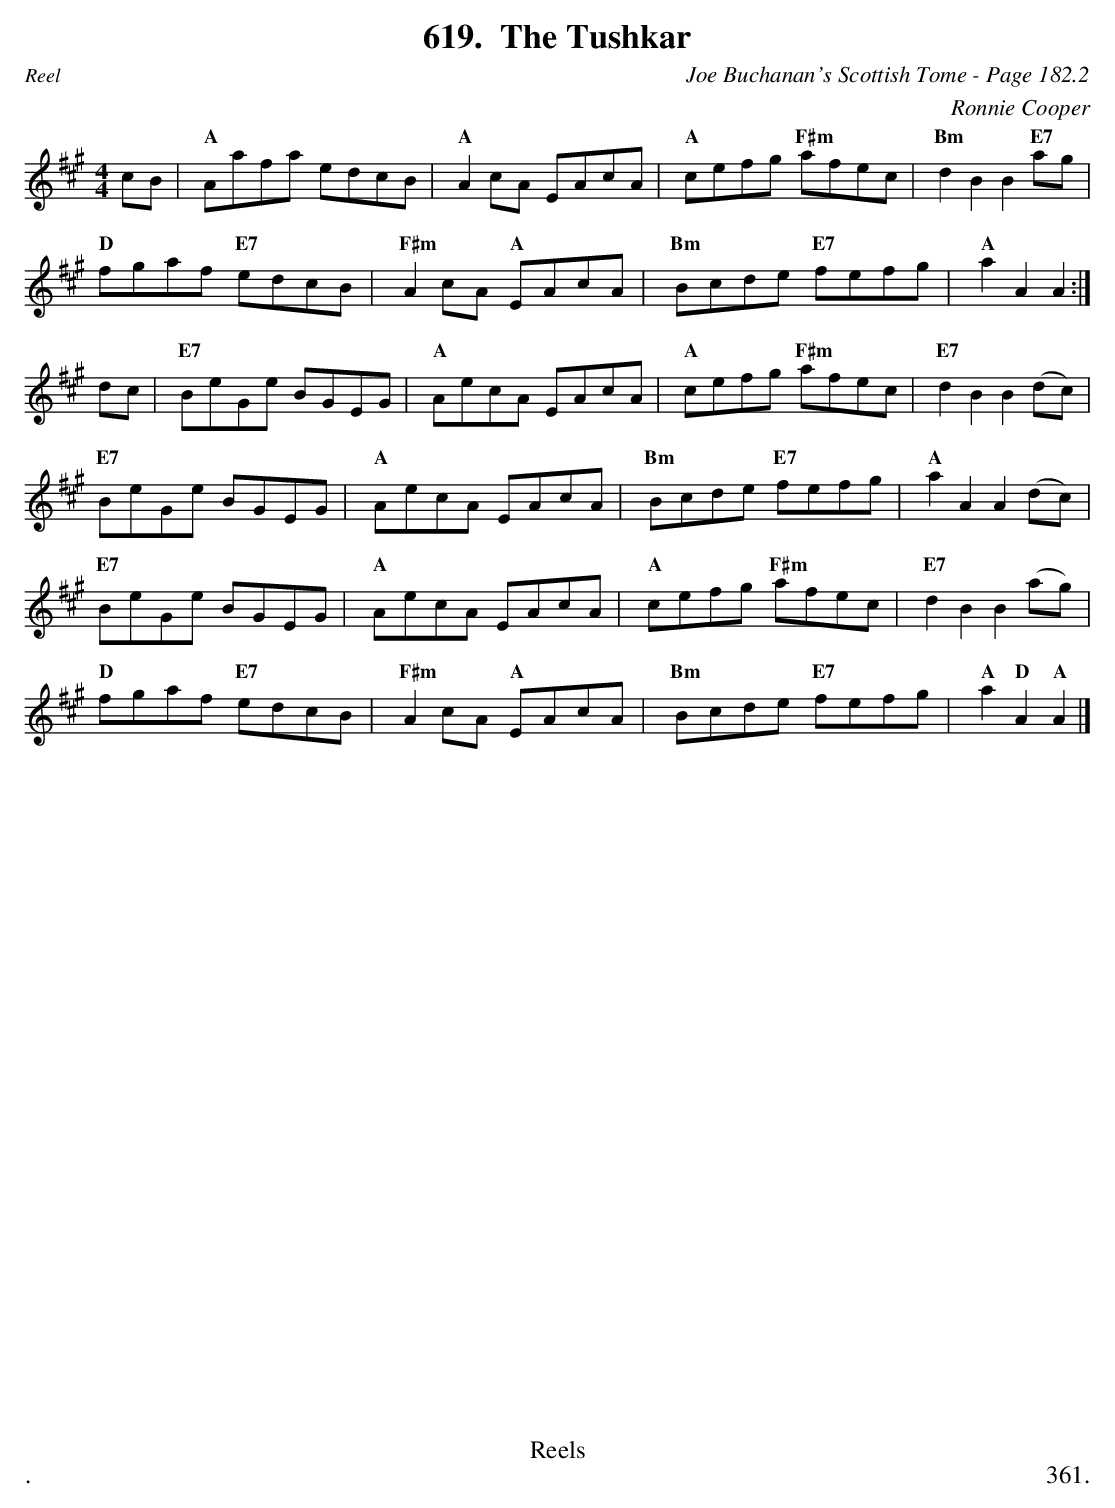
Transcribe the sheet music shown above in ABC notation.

X:1
T:Tushkar, The
C:Joe Buchanan's Scottish Tome - Page 182.2
C:Ronnie Cooper
L:1/8
M:4/4
K:A
cB | "A"Aafa edcB | "A"A2 cA EAcA | "A"cefg "F#m"afec | "Bm"d2 B2 B2 "E7"ag |
"D"fgaf "E7"edcB | "F#m"A2 cA "A"EAcA | "Bm"Bcde "E7"fefg | "A"a2 A2 A2 :|
dc | "E7"BeGe BGEG | "A"AecA EAcA | "A"cefg "F#m"afec | "E7"d2 B2 B2 (dc) |
"E7"BeGe BGEG | "A"AecA EAcA | "Bm"Bcde "E7"fefg | "A"a2 A2 A2 (dc) |
"E7"BeGe BGEG | "A"AecA EAcA | "A"cefg "F#m"afec | "E7"d2 B2 B2 (ag) |
"D"fgaf "E7"edcB | "F#m"A2 cA "A"EAcA | "Bm"Bcde "E7"fefg | "A"a2 "D"A2 "A"A2 |]
